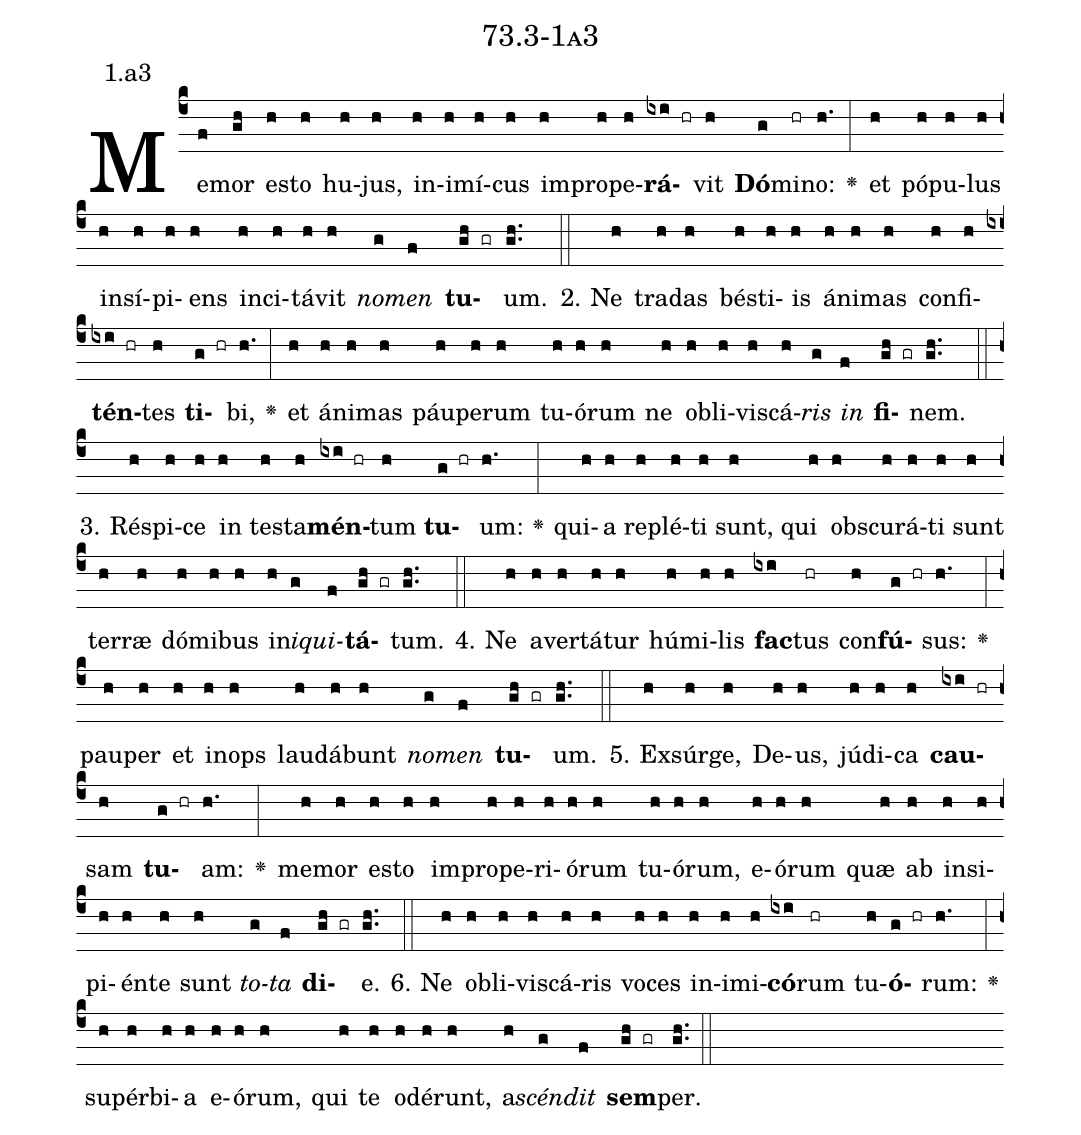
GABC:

name: 73.3-1a3;
annotation: 1.a3;
%%
(c4)Me(f)mor(gh) es(h)to(h) hu(h)jus,(h) in(h)i(h)mí(h)cus(h) im(h)pro(h)pe(h)<b>rá</b>(ixi hr)vit(h) <b>Dó</b>(g)mi(hr)no:(h.) <v>\greheightstar</v>(:) et(h) pó(h)pu(h)lus(h) in(h)sí(h)pi(h)ens(h) in(h)ci(h)tá(h)vit(h) <i>no</i>(g)<i>men</i>(f) <b>tu</b>(gh gr)um.(gh..) (::)
2. Ne(h) tra(h)das(h) bés(h)ti(h)is(h) á(h)ni(h)mas(h) con(h)fi(h)<b>tén</b>(ixi hr)tes(h) <b>ti</b>(g hr)bi,(h.) <v>\greheightstar</v>(:) et(h) á(h)ni(h)mas(h) páu(h)pe(h)rum(h) tu(h)ó(h)rum(h) ne(h) ob(h)li(h)vis(h)cá(h)<i>ris</i>(g) <i>in</i>(f) <b>fi</b>(gh gr)nem.(gh..) (::)
3. Ré(h)spi(h)ce(h) in(h) tes(h)ta(h)<b>mén</b>(ixi hr)tum(h) <b>tu</b>(g hr)um:(h.) <v>\greheightstar</v>(:) qui(h)a(h) re(h)plé(h)ti(h) sunt,(h) qui(h) obs(h)cu(h)rá(h)ti(h) sunt(h) ter(h)ræ(h) dó(h)mi(h)bus(h) in(h)<i>i</i>(g)<i>qui</i>(f)<b>tá</b>(gh gr)tum.(gh..) (::)
4. Ne(h) a(h)ver(h)tá(h)tur(h) hú(h)mi(h)lis(h) <b>fac</b>(ixi)tus(hr) con(h)<b>fú</b>(g hr)sus:(h.) <v>\greheightstar</v>(:) pau(h)per(h) et(h) in(h)ops(h) lau(h)dá(h)bunt(h) <i>no</i>(g)<i>men</i>(f) <b>tu</b>(gh gr)um.(gh..) (::)
5. Ex(h)súr(h)ge,(h) De(h)us,(h) jú(h)di(h)ca(h) <b>cau</b>(ixi hr)sam(h) <b>tu</b>(g hr)am:(h.) <v>\greheightstar</v>(:) me(h)mor(h) es(h)to(h) im(h)pro(h)pe(h)ri(h)ó(h)rum(h) tu(h)ó(h)rum,(h) e(h)ó(h)rum(h) quæ(h) ab(h) in(h)si(h)pi(h)én(h)te(h) sunt(h) <i>to</i>(g)<i>ta</i>(f) <b>di</b>(gh gr)e.(gh..) (::)
6. Ne(h) ob(h)li(h)vis(h)cá(h)ris(h) vo(h)ces(h) in(h)i(h)mi(h)<b>có</b>(ixi)rum(hr) tu(h)<b>ó</b>(g hr)rum:(h.) <v>\greheightstar</v>(:) su(h)pér(h)bi(h)a(h) e(h)ó(h)rum,(h) qui(h) te(h) o(h)dé(h)runt,(h) a(h)<i>scén</i>(g)<i>dit</i>(f) <b>sem</b>(gh gr)per.(gh..) (::)
